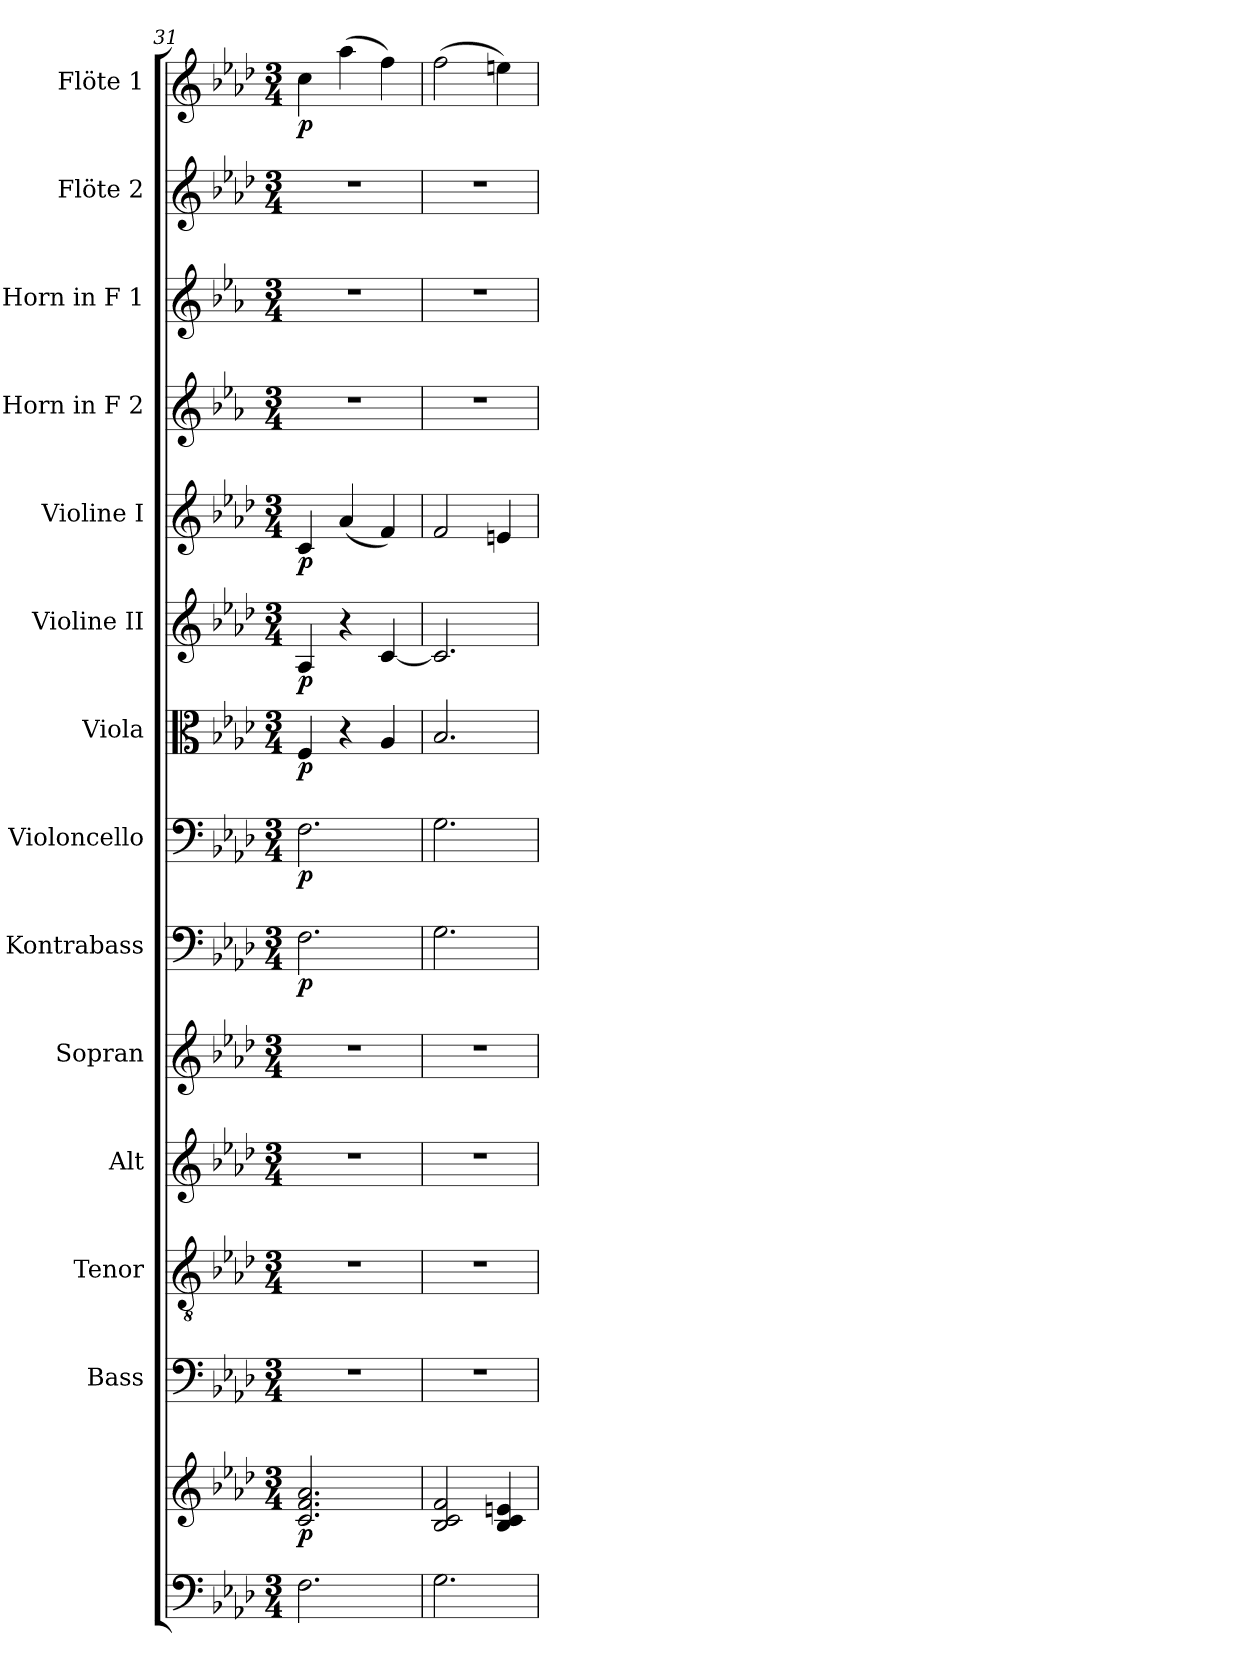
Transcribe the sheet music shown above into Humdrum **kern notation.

**kern	**kern	**dynam	**kern	**kern	**kern	**kern	**kern	**dynam	**kern	**dynam	**kern	**dynam	**kern	**dynam	**kern	**dynam	**kern	**kern	**kern	**kern	**dynam
*part14	*part14	*part14	*part13	*part12	*part11	*part10	*part9	*part9	*part8	*part8	*part7	*part7	*part6	*part6	*part5	*part5	*part4	*part3	*part2	*part1	*part1
*staff15	*staff14	*staff14/15	*staff13	*staff12	*staff11	*staff10	*staff9	*staff9	*staff8	*staff8	*staff7	*staff7	*staff6	*staff6	*staff5	*staff5	*staff4	*staff3	*staff2	*staff1	*staff1
*	*	*	*I"Bass	*I"Tenor	*I"Alt	*I"Sopran	*I"Kontrabass	*	*I"Violoncello	*	*I"Viola	*	*I"Violine II	*	*I"Violine I	*	*I"Horn in F 2	*I"Horn in F 1	*I"Flöte 2	*I"Flöte 1	*
*	*	*	*I'B.	*I'T.	*I'A.	*I'S.	*I'Kb.	*	*I'Vc.	*	*I'Vla.	*	*I'Vl. II	*	*I'Vl. I	*	*	*	*I'Fl. 2	*I'Fl. 1	*
!!LO:PB:g=z
*clefF4	*clefG2	*	*clefF4	*clefGv2	*clefG2	*clefG2	*clefF4	*	*clefF4	*	*clefC3	*	*clefG2	*	*clefG2	*	*clefG2	*clefG2	*clefG2	*clefG2	*
*	*	*	*	*	*	*	*ITrd7c12	*	*	*	*	*	*	*	*	*	*ITrd4c7	*ITrd4c7	*	*	*
*k[b-e-a-d-]	*k[b-e-a-d-]	*	*k[b-e-a-d-]	*k[b-e-a-d-]	*k[b-e-a-d-]	*k[b-e-a-d-]	*k[b-e-a-d-]	*	*k[b-e-a-d-]	*	*k[b-e-a-d-]	*	*k[b-e-a-d-]	*	*k[b-e-a-d-]	*	*k[b-e-a-d-]	*k[b-e-a-d-]	*k[b-e-a-d-]	*k[b-e-a-d-]	*
*A-:	*A-:	*	*A-:	*A-:	*A-:	*A-:	*A-:	*	*A-:	*	*A-:	*	*A-:	*	*A-:	*	*A-:	*A-:	*A-:	*A-:	*
*M3/4	*M3/4	*	*M3/4	*M3/4	*M3/4	*M3/4	*M3/4	*	*M3/4	*	*M3/4	*	*M3/4	*	*M3/4	*	*M3/4	*M3/4	*M3/4	*M3/4	*
=31	=31	=31	=31	=31	=31	=31	=31	=31	=31	=31	=31	=31	=31	=31	=31	=31	=31	=31	=31	=31	=31
!	!	!LO:DY:b	!	!	!	!	!	!LO:DY:b	!	!LO:DY:b	!	!LO:DY:b	!	!LO:DY:b	!	!LO:DY:b	!	!	!	!	!LO:DY:b
2.F\	2.c/ 2.f/ 2.a-/	p	2.r	2.r	2.r	2.r	2.FF\	p	2.F\	p	4F/	p	4A-/	p	4c/	p	2.r	2.r	2.r	4cc\	p
.	.	.	.	.	.	.	.	.	.	.	4r	.	4r	.	(<4a-/	.	.	.	.	(>4aa-\	.
.	.	.	.	.	.	.	.	.	.	.	4A-/	.	[4c/	.	4f/)	.	.	.	.	4ff\)	.
=32	=32	=32	=32	=32	=32	=32	=32	=32	=32	=32	=32	=32	=32	=32	=32	=32	=32	=32	=32	=32	=32
2.G\	2B-/ 2c/ 2f/	.	2.r	2.r	2.r	2.r	2.GG\	.	2.G\	.	2.B-/	.	2.c/]	.	2f/	.	2.r	2.r	2.r	(>2ff\	.
.	4B-/ 4c/ 4en/	.	.	.	.	.	.	.	.	.	.	.	.	.	4en/	.	.	.	.	4een\)	.
=	=	=	=	=	=	=	=	=	=	=	=	=	=	=	=	=	=	=	=	=	=
*-	*-	*-	*-	*-	*-	*-	*-	*-	*-	*-	*-	*-	*-	*-	*-	*-	*-	*-	*-	*-	*-
